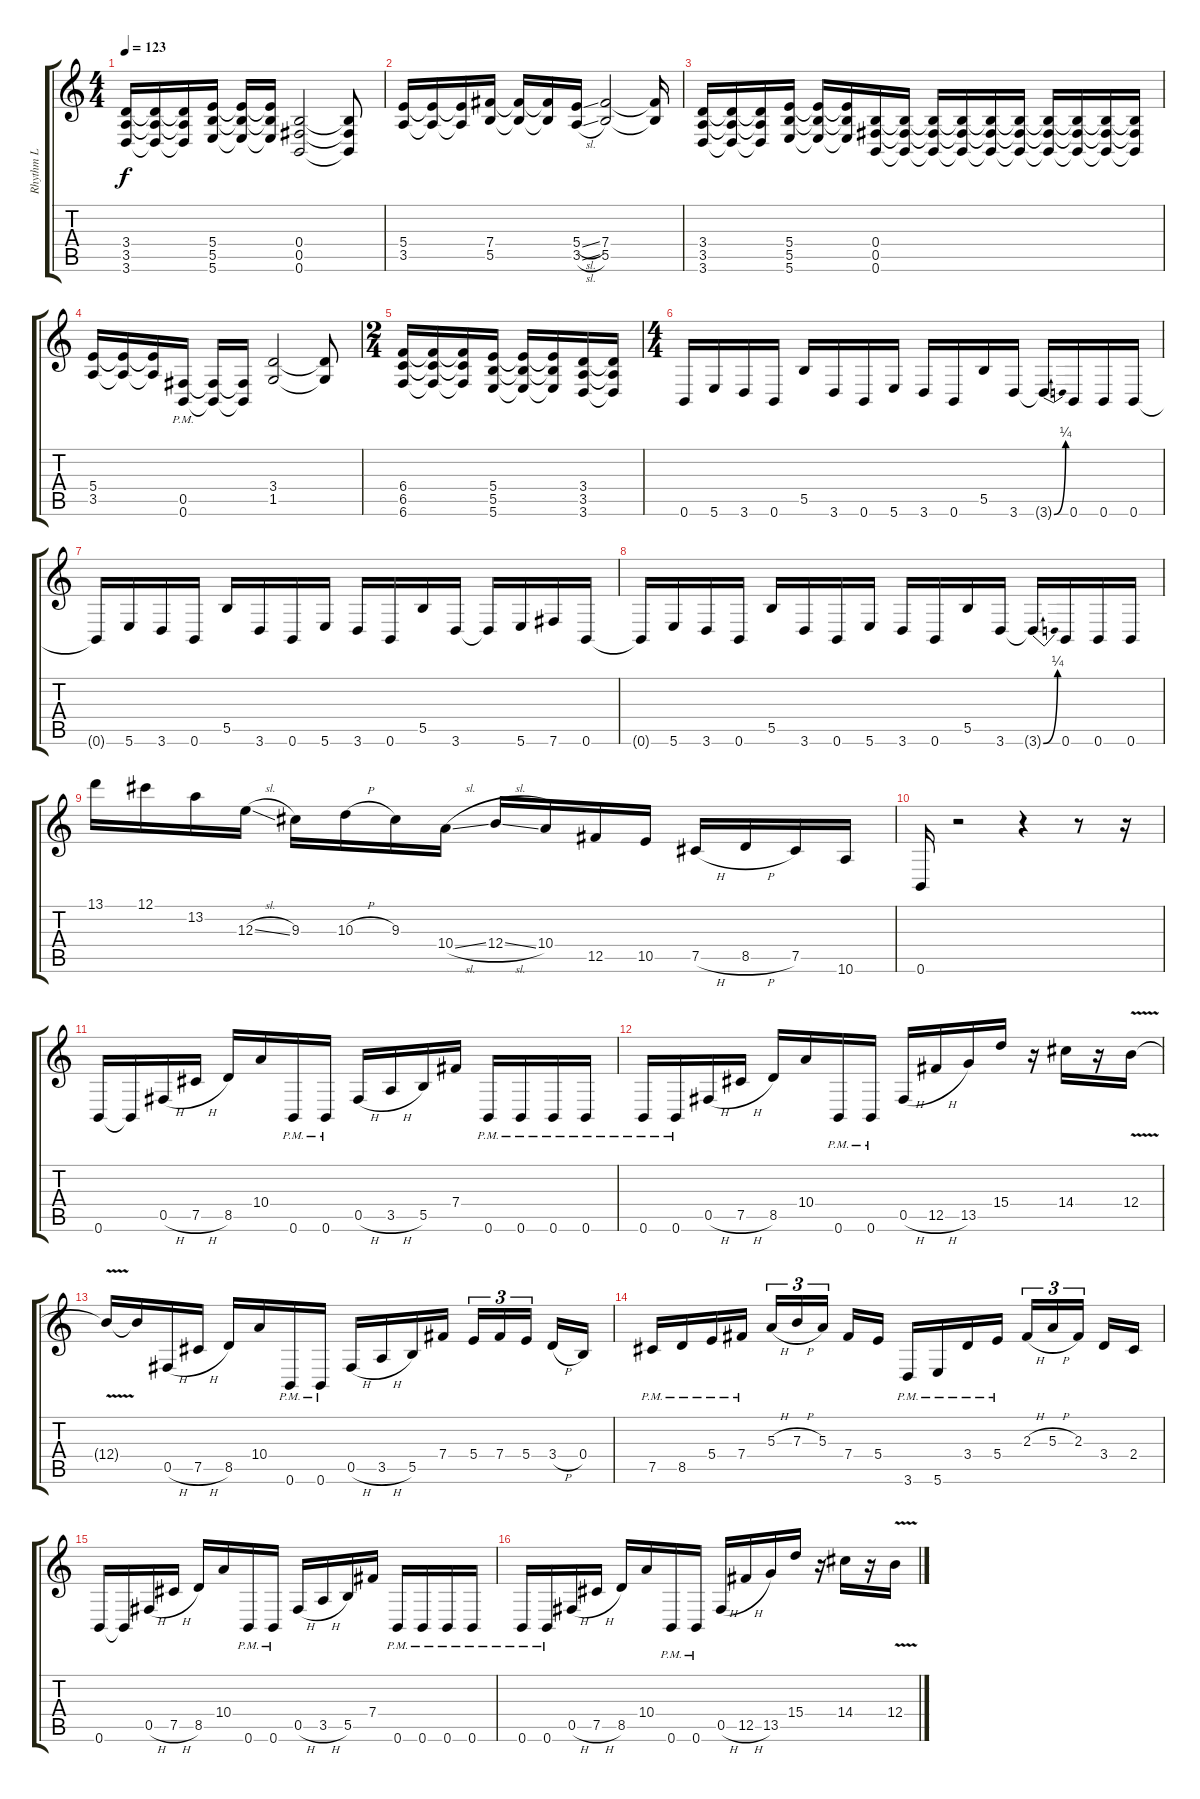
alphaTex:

\track ("Rhythm L" "Rhythm L") {instrument distortionguitar}
\staff {score tabs}
\tuning (Db4 Ab3 E3 B2 Gb2 B1) {hide}
\ts (4 4)
\tempo 123
\clef g2
\ks c
(3.4 3.5 3.6).16{dy f} (3.4{t} 3.5{t} 3.6{t}).16 (3.4{t} 3.5{t} 3.6{t}).16 (5.4 5.5 5.6).16 (5.4{t} 5.5{t} 5.6{t}).16 (5.4{t} 5.5{t} 5.6{t}).16 (0.4 0.5 0.6).2 (0.4{t} 0.5{t} 0.6{t}).8 |
(5.4 3.5).16 (5.4{t} 3.5{t}).16 (5.4{t} 3.5{t}).16 (7.4 5.5).16 (7.4{t} 5.5{t}).16 (7.4{t} 5.5{t}).16 (5.4{sl} 3.5{sl}).16 (7.4 5.5).2 (7.4{t} 5.5{t}).16 |
(3.4 3.5 3.6).16 (3.4{t} 3.5{t} 3.6{t}).16 (3.4{t} 3.5{t} 3.6{t}).16 (5.4 5.5 5.6).16 (5.4{t} 5.5{t} 5.6{t}).16 (5.4{t} 5.5{t} 5.6{t}).16 (0.4 0.5 0.6).16 (0.4{t} 0.5{t} 0.6{t}).16 (0.4{t} 0.5{t} 0.6{t}).16 (0.4{t} 0.5{t} 0.6{t}).16 (0.4{t} 0.5{t} 0.6{t}).16 (0.4{t} 0.5{t} 0.6{t}).16 (0.4{t} 0.5{t} 0.6{t}).16 (0.4{t} 0.5{t} 0.6{t}).16 (0.4{t} 0.5{t} 0.6{t}).16 (0.4{t} 0.5{t} 0.6{t}).16 |
(5.4 3.5).16 (5.4{t} 3.5{t}).16 (5.4{t} 3.5{t}).16 (0.5{pm} 0.6{pm}).16 (0.5{t} 0.6{t}).16 (0.5{t} 0.6{t}).16 (3.4 1.5).2 (3.4{t} 1.5{t}).8 |
\ts (2 4)
(6.4 6.5 6.6).16 (6.4{t} 6.5{t} 6.6{t}).16 (6.4{t} 6.5{t} 6.6{t}).16 (5.4 5.5 5.6).16 (5.4{t} 5.5{t} 5.6{t}).16 (5.4{t} 5.5{t} 5.6{t}).16 (3.4 3.5 3.6).16 (3.4{t} 3.5{t} 3.6{t}).16 |
\ts (4 4)
0.6.16 5.6.16 3.6.16 0.6.16 5.5.16 3.6.16 0.6.16 5.6.16 3.6.16 0.6.16 5.5.16 3.6.16 3.6{be (bend 0 0 60 1) t}.16 0.6.16 0.6.16 0.6.16 |
0.6{t}.16 5.6.16 3.6.16 0.6.16 5.5.16 3.6.16 0.6.16 5.6.16 3.6.16 0.6.16 5.5.16 3.6.16 3.6{t}.16 5.6.16 7.6.16 0.6.16 |
0.6{t}.16 5.6.16 3.6.16 0.6.16 5.5.16 3.6.16 0.6.16 5.6.16 3.6.16 0.6.16 5.5.16 3.6.16 3.6{be (bend 0 0 60 1) t}.16 0.6.16 0.6.16 0.6.16 |
13.1.16 12.1.16 13.2.16 12.3{sl}.16 9.3.16 10.3{h}.16 9.3.16 10.4{sl}.16 12.4{sl}.16 10.4.16 12.5.16 10.5.16 7.5{h}.16 8.5{h}.16 7.5.16 10.6.16 |
0.6.16 r.2 r.4 r.8 r.16 |
0.6.16 0.6{t}.16 0.5{h}.16 7.5{h}.16 8.5.16 10.4.16 0.6{pm}.16 0.6{pm}.16 0.5{h}.16 3.5{h}.16 5.5.16 7.4.16 0.6{pm}.16 0.6{pm}.16 0.6{pm}.16 0.6{pm}.16 |
0.6{pm}.16 0.6{pm}.16 0.5{h}.16 7.5{h}.16 8.5.16 10.4.16 0.6{pm}.16 0.6{pm}.16 0.5{h}.16 12.5{h}.16 13.5.16 15.4.16 r.16 14.4.16 r.16 12.4{v}.16 |
12.4{t}.16 12.4{t}.16 0.5{h}.16 7.5{h}.16 8.5.16 10.4.16 0.6{pm}.16 0.6{pm}.16 0.5{h}.16 3.5{h}.16 5.5.16 7.4.16 5.4.16{tu (3 2)} 7.4.16{tu (3 2)} 5.4.16{tu (3 2) beam splitsecondary} 3.4{h}.16 0.4.16 |
7.5{pm}.16 8.5{pm}.16 5.4{pm}.16 7.4{pm}.16 5.3{h}.16{tu (3 2)} 7.3{h}.16{tu (3 2)} 5.3.16{tu (3 2) beam splitsecondary} 7.4.16 5.4.16 3.6{pm}.16 5.6{pm}.16 3.4{pm}.16 5.4{pm}.16 2.3{h}.16{tu (3 2)} 5.3{h}.16{tu (3 2)} 2.3.16{tu (3 2) beam splitsecondary} 3.4.16 2.4.16 |
0.6.16 0.6{t}.16 0.5{h}.16 7.5{h}.16 8.5.16 10.4.16 0.6{pm}.16 0.6{pm}.16 0.5{h}.16 3.5{h}.16 5.5.16 7.4.16 0.6{pm}.16 0.6{pm}.16 0.6{pm}.16 0.6{pm}.16 |
0.6{pm}.16 0.6{pm}.16 0.5{h}.16 7.5{h}.16 8.5.16 10.4.16 0.6{pm}.16 0.6{pm}.16 0.5{h}.16 12.5{h}.16 13.5.16 15.4.16 r.16 14.4.16 r.16 12.4{v}.16
